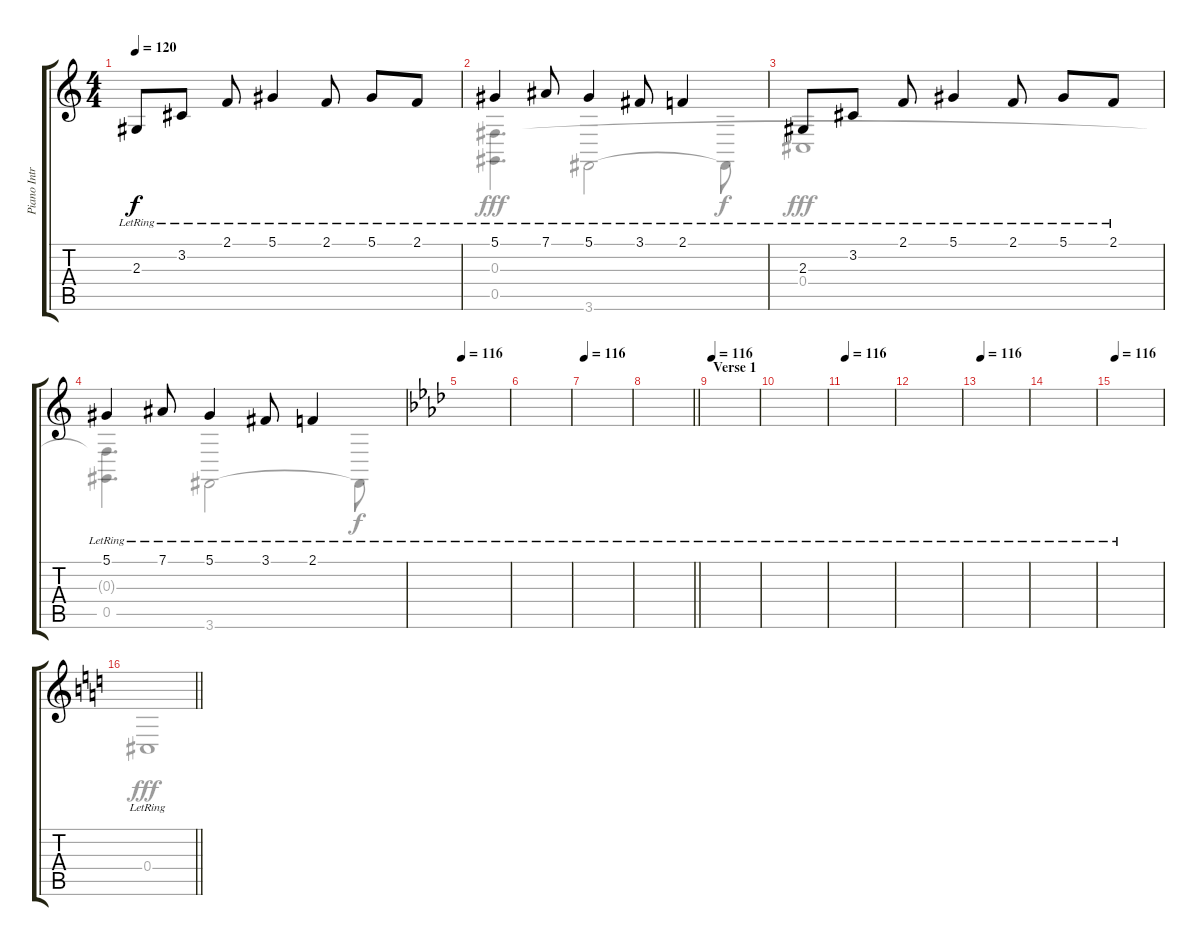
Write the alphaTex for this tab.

\track ("Piano Intro" "Piano Intr") {instrument electricgrandpiano}
\staff {score tabs}
\tuning (Eb4 Bb3 Gb3 Db3 Ab2 Eb2) {hide}
\voice
\ts (4 4)
\tempo 120
\clef g2
\ks c
2.3{lr}.8{dy f} 3.2{lr}.8 2.1{lr}.8 5.1{lr}.4 2.1{lr}.8 5.1{lr}.8 2.1{lr}.8 |
5.1{lr}.4 7.1{lr}.8 5.1{lr}.4 3.1{lr}.8 2.1{lr}.4 |
2.3{lr}.8 3.2{lr}.8 2.1{lr}.8 5.1{lr}.4 2.1{lr}.8 5.1{lr}.8 2.1{lr}.8 |
5.1{lr}.4 7.1{lr}.8 5.1{lr}.4 3.1{lr}.8 2.1{lr}.4 |
\tempo 116
\ks ab
|
|
\tempo 116
|
\barLineRight lightlight
|
\section ("" "Verse 1")
\tempo 116
|
|
\tempo 116
|
|
\tempo 116
|
|
\tempo 116
|
\barLineRight lightlight
\voice
\clef g2
\ottava regular
\simile none
\ks c
0.4.1{dy fff} |
(0.3{t} 0.5).4{d} 3.6.2 3.6{t}.8{dy f} |
0.4.1{dy fff} |
(0.3{t} 0.5).4{d} 3.6.2 3.6{t}.8{dy f} |
\ks ab
|
|
|
\barLineRight lightlight
|
|
|
|
|
|
|
|
\barLineRight lightlight
